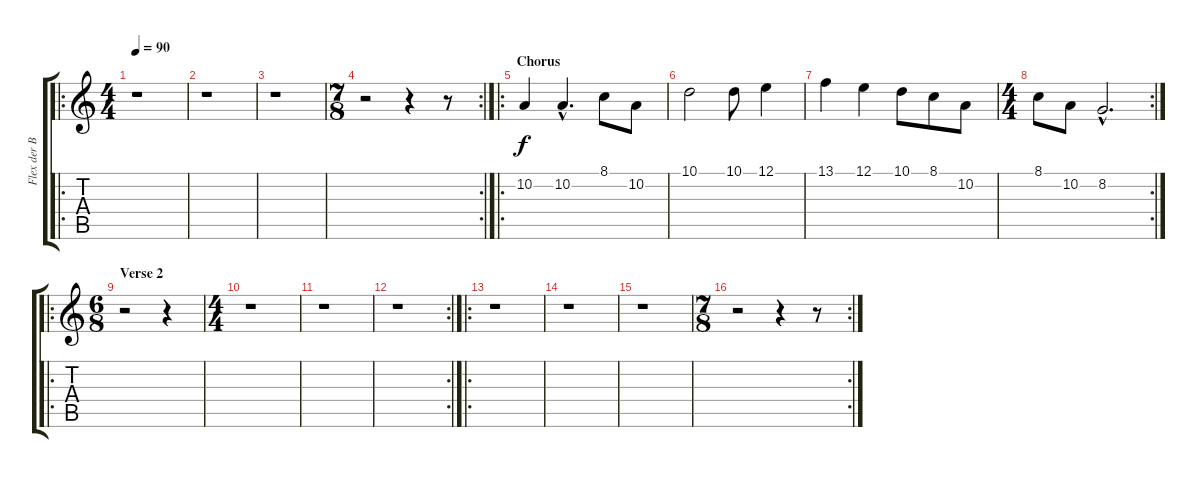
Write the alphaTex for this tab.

\track ("Flex der Biegsame" "Flex der B") {instrument bagpipe}
\staff {score tabs}
\tuning (E4 B3 G3 D3 A2 E2) {hide}
\ro
\ts (4 4)
\tempo 90
\clef g2
\ks c
r.1{dy f} |
r.1 |
r.1 |
\rc 2
\ts (7 8)
r.2 r.4 r.8 |
\ro
\section ("" "Chorus")
10.2.4 10.2{hac}.4{d} 8.1.8 10.2.8 |
10.1.2 10.1.8 12.1.4 |
13.1.4 12.1.4 10.1.8 8.1.8 10.2.8 |
\rc 2
\ts (4 4)
8.1.8 10.2.8 8.2{hac}.2{d} |
\ro
\ts (6 8)
\section ("" "Verse 2")
r.2 r.4 |
\ts (4 4)
r.1 |
r.1 |
\rc 2
r.1 |
\ro
r.1 |
r.1 |
r.1 |
\rc 2
\ts (7 8)
r.2 r.4 r.8
